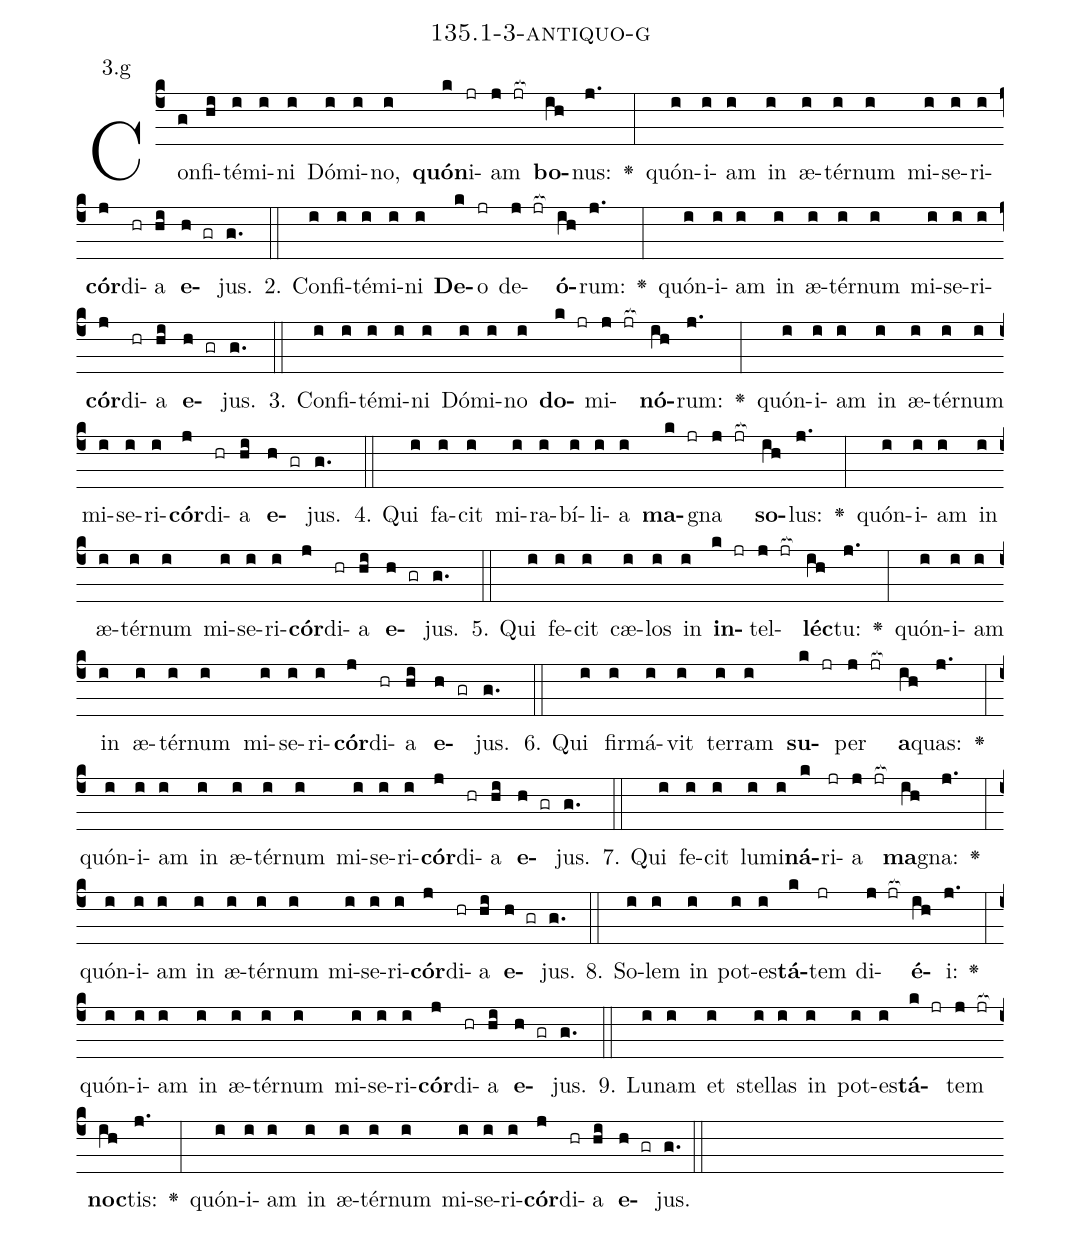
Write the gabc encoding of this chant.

name: 135.1-3-antiquo-g;
annotation: 3.g;
%%
(c4)Con(g)fi(hi)té(i)mi(i)ni(i) Dó(i)mi(i)no,(i) <b>quón</b>(k)i(jr)am(j jr[ocb:1{]) <b>bo</b>(ih[ocb:0}])nus:(j.) <v>\greheightstar</v>(:) quón(i)i(i)am(i) in(i) æ(i)tér(i)num(i) mi(i)se(i)ri(i)<b>cór</b>(j)di(hr)a(hi) <b>e</b>(h gr)jus.(g.) (::)
2. Con(i)fi(i)té(i)mi(i)ni(i) <b>De</b>(k)o(jr) de(j jr[ocb:1{])<b>ó</b>(ih[ocb:0}])rum:(j.) <v>\greheightstar</v>(:) quón(i)i(i)am(i) in(i) æ(i)tér(i)num(i) mi(i)se(i)ri(i)<b>cór</b>(j)di(hr)a(hi) <b>e</b>(h gr)jus.(g.) (::)
3. Con(i)fi(i)té(i)mi(i)ni(i) Dó(i)mi(i)no(i) <b>do</b>(k jr)mi(j jr[ocb:1{])<b>nó</b>(ih[ocb:0}])rum:(j.) <v>\greheightstar</v>(:) quón(i)i(i)am(i) in(i) æ(i)tér(i)num(i) mi(i)se(i)ri(i)<b>cór</b>(j)di(hr)a(hi) <b>e</b>(h gr)jus.(g.) (::)
4. Qui(i) fa(i)cit(i) mi(i)ra(i)bí(i)li(i)a(i) <b>ma</b>(k jr)gna(j jr[ocb:1{]) <b>so</b>(ih[ocb:0}])lus:(j.) <v>\greheightstar</v>(:) quón(i)i(i)am(i) in(i) æ(i)tér(i)num(i) mi(i)se(i)ri(i)<b>cór</b>(j)di(hr)a(hi) <b>e</b>(h gr)jus.(g.) (::)
5. Qui(i) fe(i)cit(i) cæ(i)los(i) in(i) <b>in</b>(k jr)tel(j jr[ocb:1{])<b>léc</b>(ih[ocb:0}])tu:(j.) <v>\greheightstar</v>(:) quón(i)i(i)am(i) in(i) æ(i)tér(i)num(i) mi(i)se(i)ri(i)<b>cór</b>(j)di(hr)a(hi) <b>e</b>(h gr)jus.(g.) (::)
6. Qui(i) fir(i)má(i)vit(i) ter(i)ram(i) <b>su</b>(k jr)per(j jr[ocb:1{]) <b>a</b>(ih[ocb:0}])quas:(j.) <v>\greheightstar</v>(:) quón(i)i(i)am(i) in(i) æ(i)tér(i)num(i) mi(i)se(i)ri(i)<b>cór</b>(j)di(hr)a(hi) <b>e</b>(h gr)jus.(g.) (::)
7. Qui(i) fe(i)cit(i) lu(i)mi(i)<b>ná</b>(k)ri(jr)a(j jr[ocb:1{]) <b>ma</b>(ih[ocb:0}])gna:(j.) <v>\greheightstar</v>(:) quón(i)i(i)am(i) in(i) æ(i)tér(i)num(i) mi(i)se(i)ri(i)<b>cór</b>(j)di(hr)a(hi) <b>e</b>(h gr)jus.(g.) (::)
8. So(i)lem(i) in(i) pot(i)es(i)<b>tá</b>(k)tem(jr) di(j jr[ocb:1{])<b>é</b>(ih[ocb:0}])i:(j.) <v>\greheightstar</v>(:) quón(i)i(i)am(i) in(i) æ(i)tér(i)num(i) mi(i)se(i)ri(i)<b>cór</b>(j)di(hr)a(hi) <b>e</b>(h gr)jus.(g.) (::)
9. Lu(i)nam(i) et(i) stel(i)las(i) in(i) pot(i)es(i)<b>tá</b>(k jr)tem(j jr[ocb:1{]) <b>noc</b>(ih[ocb:0}])tis:(j.) <v>\greheightstar</v>(:) quón(i)i(i)am(i) in(i) æ(i)tér(i)num(i) mi(i)se(i)ri(i)<b>cór</b>(j)di(hr)a(hi) <b>e</b>(h gr)jus.(g.) (::)
